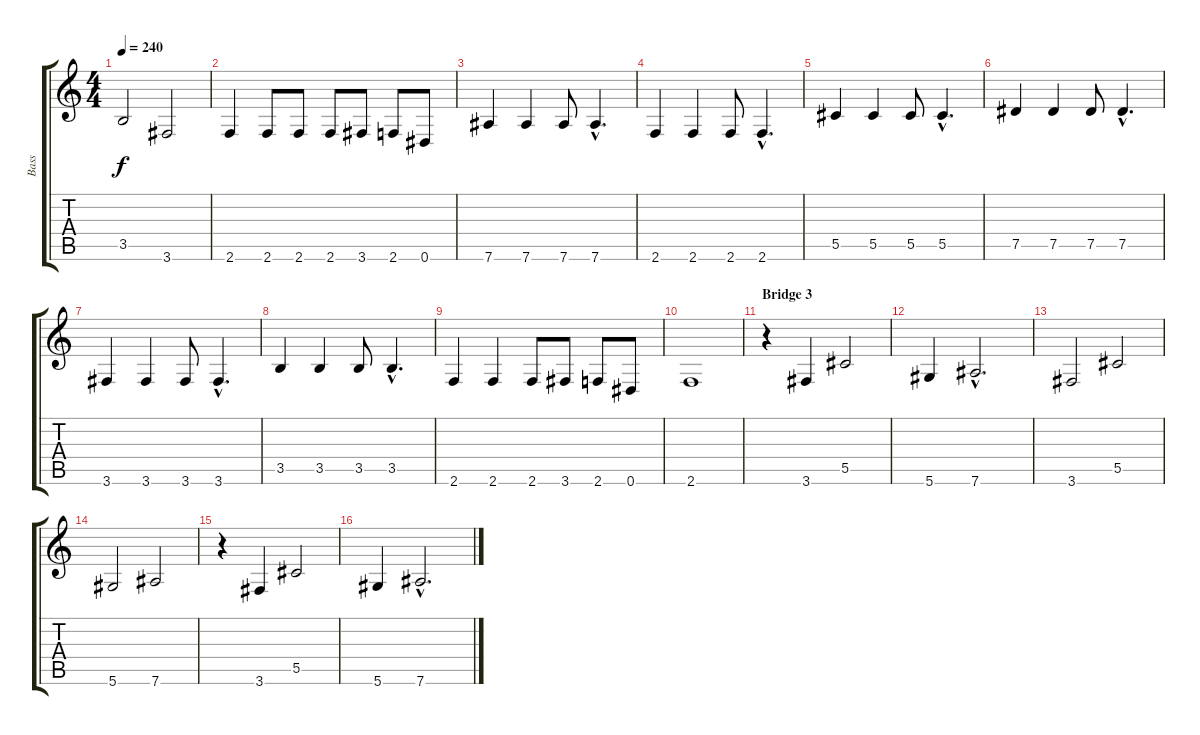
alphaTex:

\track ("Bass" "Bass") {instrument electricbasspick}
\staff {score tabs}
\tuning (Eb4 Bb3 Gb3 Db3 Ab2 Eb2) {hide}
\ts (4 4)
\tempo 240
\clef g2
\ks c
3.5.2{dy f} 3.6.2 |
2.6.4 2.6.8 2.6.8 2.6.8 3.6.8 2.6.8 0.6.8 |
7.6.4 7.6.4 7.6.8 7.6{hac}.4{d} |
2.6.4 2.6.4 2.6.8 2.6{hac}.4{d} |
5.5.4 5.5.4 5.5.8 5.5{hac}.4{d} |
7.5.4 7.5.4 7.5.8 7.5{hac}.4{d} |
3.6.4 3.6.4 3.6.8 3.6{hac}.4{d} |
3.5.4 3.5.4 3.5.8 3.5{hac}.4{d} |
2.6.4 2.6.4 2.6.8 3.6.8 2.6.8 0.6.8 |
2.6.1 |
\section ("" "Bridge 3")
r.4 3.6.4 5.5.2 |
5.6.4 7.6{hac}.2{d} |
3.6.2 5.5.2 |
5.6.2 7.6.2 |
r.4 3.6.4 5.5.2 |
5.6.4 7.6{hac}.2{d}
